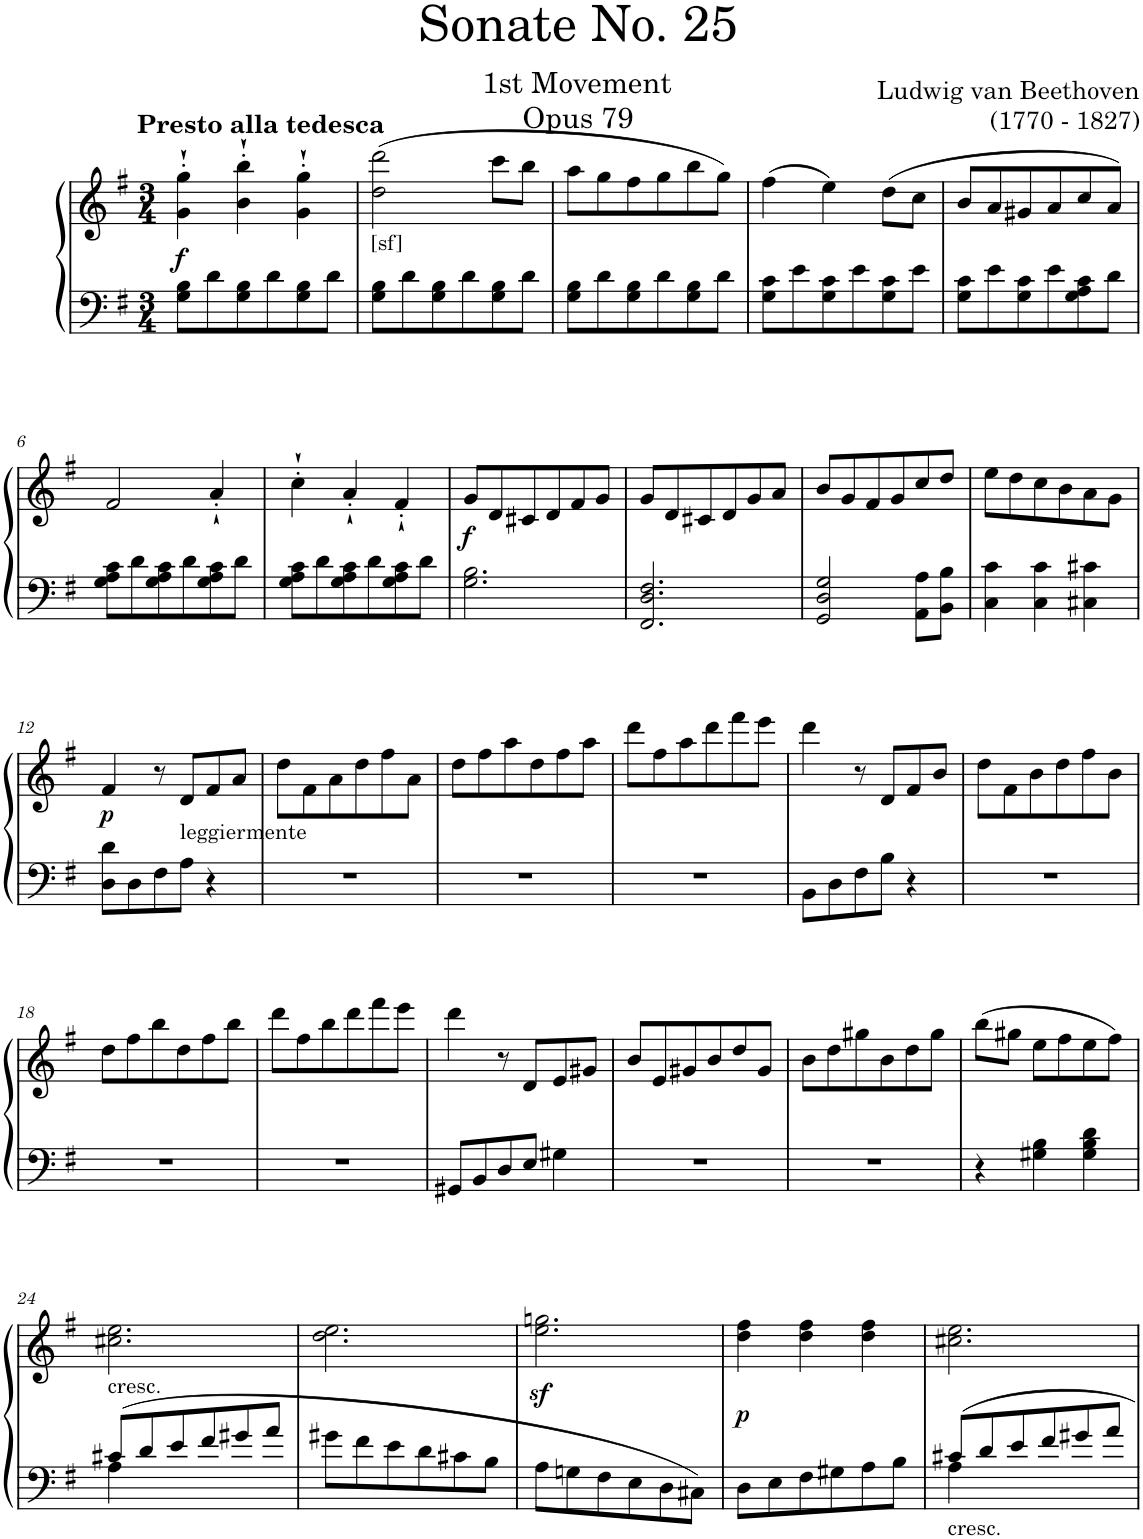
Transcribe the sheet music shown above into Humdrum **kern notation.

**kern	**kern	**dynam
*part1	*part1	*part1
*staff2	*staff1	*staff1/2
*I"Piano	*	*
*I'Pno	*	*
*clefF4	*clefG2	*
*k[f#]	*k[f#]	*
*G:	*G:	*
*M3/4	*M3/4	*
=1	=1	=1
!	!LO:TX:a:B:t=Presto alla tedesca	!
!	!	!LO:DY:b
8G\ 8B\L	4g\'` 4gg\'`	f
8d\	.	.
8G\ 8B\	4b\'` 4bb\'`	.
8d\	.	.
8G\ 8B\	4g\'` 4gg\'`	.
8d\J	.	.
=2	=2	=2
!	!LO:TX:b:t=[sf]	!
8G\ 8B\L	(2dd\ 2ddd\	.
8d\	.	.
8G\ 8B\	.	.
8d\	.	.
8G\ 8B\	8ccc\L	.
8d\J	8bb\J	.
=3	=3	=3
8G\ 8B\L	8aa\L	.
8d\	8gg\	.
8G\ 8B\	8ff#\	.
8d\	8gg\	.
8G\ 8B\	8bb\	.
8d\J	8gg\J)	.
=4	=4	=4
8G\ 8c\L	(4ff#\	.
8e\	.	.
8G\ 8c\	4ee\)	.
8e\	.	.
8G\ 8c\	(8dd\L	.
8e\J	8cc\J	.
=5	=5	=5
8G\ 8c\L	8b/L	.
8e\	8a/	.
8G\ 8c\	8g#X/	.
8e\	8a/	.
8G\ 8A\ 8c\	8cc/	.
8d\J	8a/J)	.
!!LO:LB:g=z
=6	=6	=6
8G\ 8A\ 8c\L	2f#/	.
8d\	.	.
8G\ 8A\ 8c\	.	.
8d\	.	.
8G\ 8A\ 8c\	4a'`/	.
8d\J	.	.
=7	=7	=7
8G\ 8A\ 8c\L	4cc'`\	.
8d\	.	.
8G\ 8A\ 8c\	4a'`/	.
8d\	.	.
8G\ 8A\ 8c\	4f#'`/	.
8d\J	.	.
=8	=8	=8
!	!	!LO:DY:b
2.G\ 2.B\	8g/L	f
.	8d/	.
.	8c#X/	.
.	8d/	.
.	8f#/	.
.	8g/J	.
=9	=9	=9
2.FF#/ 2.D/ 2.F#/	8g/L	.
.	8d/	.
.	8c#X/	.
.	8d/	.
.	8g/	.
.	8a/J	.
=10	=10	=10
2GG/ 2D/ 2G/	8b/L	.
.	8g/	.
.	8f#/	.
.	8g/	.
8AA\ 8A\L	8cc/	.
8BB\ 8B\J	8dd/J	.
=11	=11	=11
4C\ 4c\	8ee\L	.
.	8dd\	.
4C\ 4c\	8cc\	.
.	8b\	.
4C#X\ 4c#X\	8a\	.
.	8g\J	.
!!LO:LB:g=z
=12	=12	=12
!	!	!LO:DY:b
8D\ 8d\L	4f#/	p
8D\	.	.
8F#\	8r	.
!	!LO:TX:b:t=leggiermente	!
8A\J	8d/L	.
4r	8f#/	.
.	8a/J	.
=13	=13	=13
2.r	8dd\L	.
.	8f#\	.
.	8a\	.
.	8dd\	.
.	8ff#\	.
.	8a\J	.
=14	=14	=14
2.r	8dd\L	.
.	8ff#\	.
.	8aa\	.
.	8dd\	.
.	8ff#\	.
.	8aa\J	.
=15	=15	=15
2.r	8ddd\L	.
.	8ff#\	.
.	8aa\	.
.	8ddd\	.
.	8fff#\	.
.	8eee\J	.
=16	=16	=16
8BB\L	4ddd\	.
8D\	.	.
8F#\	8r	.
8B\J	8d/L	.
4r	8f#/	.
.	8b/J	.
=17	=17	=17
2.r	8dd\L	.
.	8f#\	.
.	8b\	.
.	8dd\	.
.	8ff#\	.
.	8b\J	.
!!LO:LB:g=z
=18	=18	=18
2.r	8dd\L	.
.	8ff#\	.
.	8bb\	.
.	8dd\	.
.	8ff#\	.
.	8bb\J	.
=19	=19	=19
2.r	8ddd\L	.
.	8ff#\	.
.	8bb\	.
.	8ddd\	.
.	8fff#\	.
.	8eee\J	.
=20	=20	=20
8GG#X/L	4ddd\	.
8BB/	.	.
8D/	8r	.
8E/J	8d/L	.
4G#X\	8e/	.
.	8g#X/J	.
=21	=21	=21
2.r	8b/L	.
.	8e/	.
.	8g#X/	.
.	8b/	.
.	8dd/	.
.	8g#/J	.
=22	=22	=22
2.r	8b\L	.
.	8dd\	.
.	8gg#X\	.
.	8b\	.
.	8dd\	.
.	8gg#\J	.
=23	=23	=23
4r	(8bb\L	.
.	8gg#X\J	.
4G#X\ 4B\	8ee\L	.
.	8ff#\	.
4G#\ 4B\ 4d\	8ee\	.
.	8ff#\J)	.
!!LO:LB:g=z
=24	=24	=24
*^	*	*
!	!	!LO:TX:b:t=cresc.	!
8c#X/L	4A\	2.cc#X\ 2.ee\	.
8d/	.	.	.
8e/	2ryy	.	.
8f#/	.	.	.
8g#X/	.	.	.
8a/J	.	.	.
*v	*v	*	*
=25	=25	=25
8g#X\L	2.dd\ 2.ee\	.
8f#\	.	.
8e\	.	.
8d\	.	.
8c#X\	.	.
8B\J	.	.
=26	=26	=26
8A\L	2.ee\z< 2.ggn\z<	.
8Gn\	.	.
8F#\	.	.
8E\	.	.
8D\	.	.
8C#X\J	.	.
=27	=27	=27
!	!	!LO:DY:b
8D\L	4dd\ 4ff#\	p
8E\	.	.
8F#\	4dd\ 4ff#\	.
8G#X\	.	.
8A\	4dd\ 4ff#\	.
8B\J	.	.
=28	=28	=28
*^	*	*
!LO:TX:b:t=cresc.	!	!	!
8c#X/L	4A\	2.cc#X\ 2.ee\	.
8d/	.	.	.
8e/	2ryy	.	.
8f#/	.	.	.
8g#X/	.	.	.
8a/J	.	.	.
*v	*v	*	*
=	=	=
*-	*-	*-
